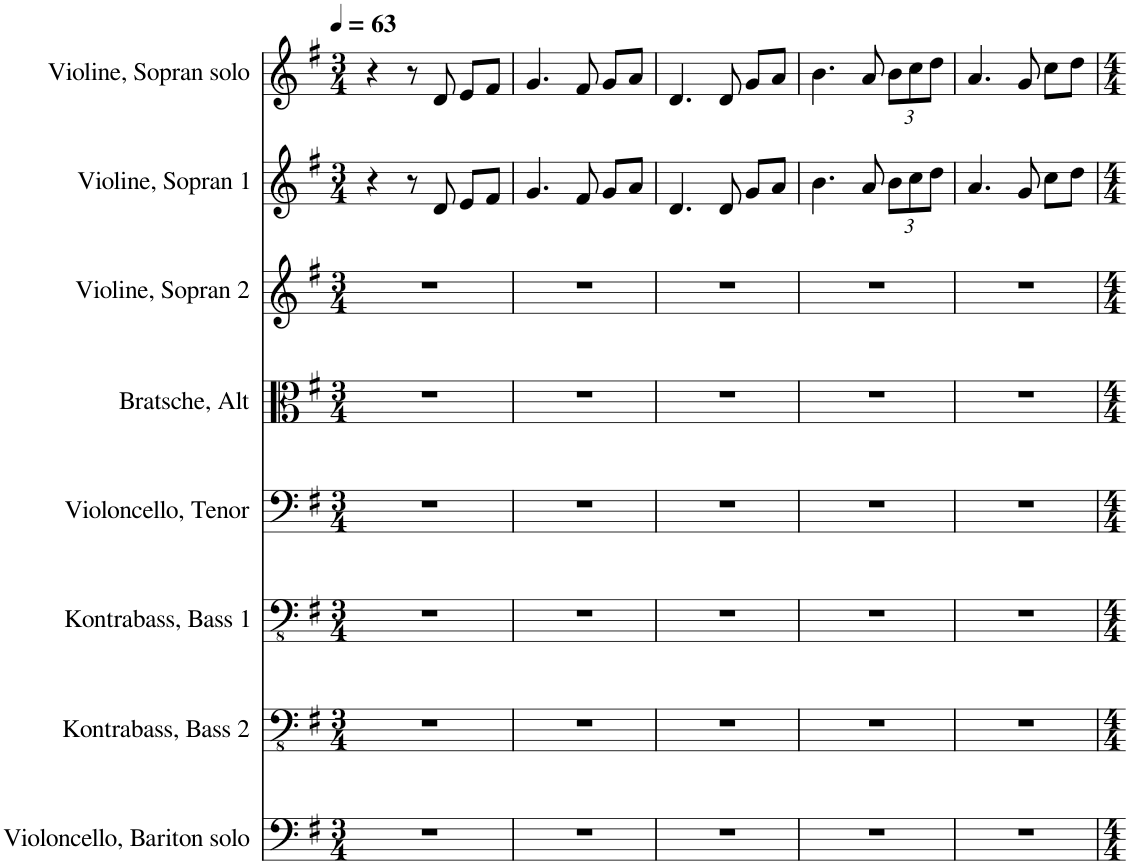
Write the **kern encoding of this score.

**kern	**kern	**kern	**kern	**kern	**kern	**kern	**kern
*part8	*part7	*part6	*part5	*part4	*part3	*part2	*part1
*staff8	*staff7	*staff6	*staff5	*staff4	*staff3	*staff2	*staff1
*I"Violoncello, Bariton solo	*I"Kontrabass, Bass 2	*I"Kontrabass, Bass 1	*I"Violoncello, Tenor	*I"Bratsche, Alt	*I"Violine, Sopran 2	*I"Violine, Sopran 1	*I"Violine, Sopran solo
*I'Vc.	*I'Kb.	*I'Kb.	*I'Vc.	*	*I'Vl.	*I'Vl.	*I'Vl.
*clefF4	*clefFv4	*clefFv4	*clefF4	*clefC3	*clefG2	*clefG2	*clefG2
*	*Trd7c12	*Trd7c12	*	*	*	*	*
*k[f#]	*k[f#]	*k[f#]	*k[f#]	*k[f#]	*k[f#]	*k[f#]	*k[f#]
*M3/4	*M3/4	*M3/4	*M3/4	*M3/4	*M3/4	*M3/4	*M3/4
*MM63	*MM63	*MM63	*MM63	*MM63	*MM63	*MM63	*MM63
=1	=1	=1	=1	=1	=1	=1	=1
2.r	2.r	2.r	2.r	2.r	2.r	4r	4r
.	.	.	.	.	.	8r	8r
.	.	.	.	.	.	8d/	8d/
.	.	.	.	.	.	8e/L	8e/L
.	.	.	.	.	.	8f#/J	8f#/J
=2	=2	=2	=2	=2	=2	=2	=2
2.r	2.r	2.r	2.r	2.r	2.r	4.g/	4.g/
.	.	.	.	.	.	8f#/	8f#/
.	.	.	.	.	.	8g/L	8g/L
.	.	.	.	.	.	8a/J	8a/J
=3	=3	=3	=3	=3	=3	=3	=3
2.r	2.r	2.r	2.r	2.r	2.r	4.d/	4.d/
.	.	.	.	.	.	8d/	8d/
.	.	.	.	.	.	8g/L	8g/L
.	.	.	.	.	.	8a/J	8a/J
=4	=4	=4	=4	=4	=4	=4	=4
2.r	2.r	2.r	2.r	2.r	2.r	4.b\	4.b\
.	.	.	.	.	.	8a/	8a/
*	*	*	*	*	*	*Xbrackettup	*Xbrackettup
.	.	.	.	.	.	12b\L	12b\L
.	.	.	.	.	.	12cc\	12cc\
.	.	.	.	.	.	12dd\J	12dd\J
=5	=5	=5	=5	=5	=5	=5	=5
2.r	2.r	2.r	2.r	2.r	2.r	4.a/	4.a/
.	.	.	.	.	.	8g/	8g/
.	.	.	.	.	.	8cc\L	8cc\L
.	.	.	.	.	.	8dd\J	8dd\J
=	=	=	=	=	=	=	=
*-	*-	*-	*-	*-	*-	*-	*-
